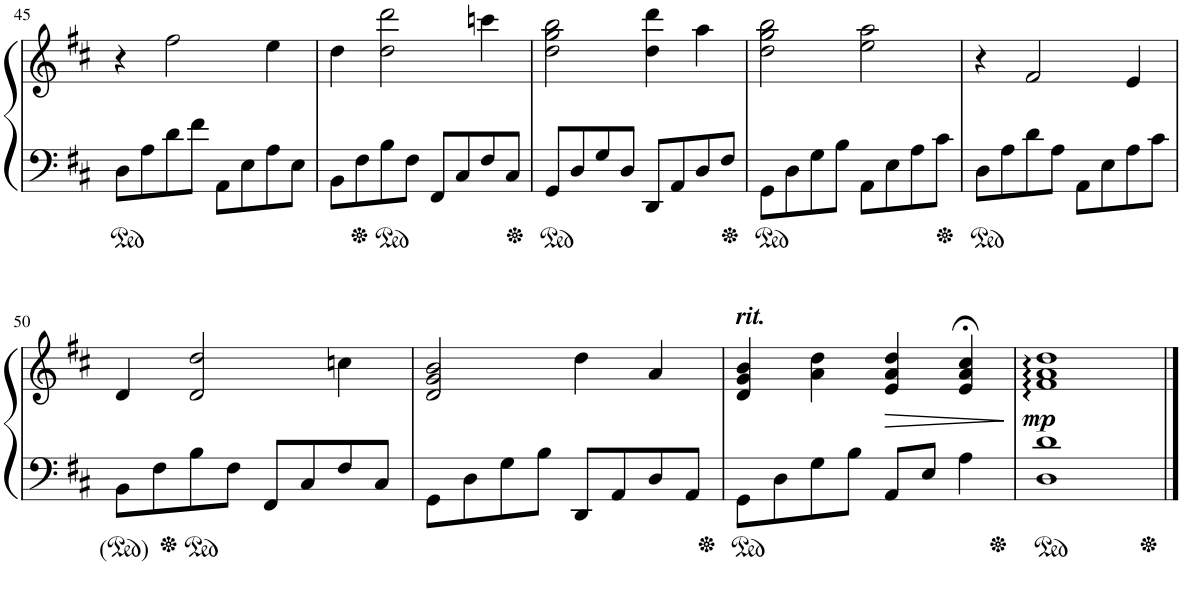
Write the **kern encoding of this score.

**kern	**kern	**dynam
*part1	*part1	*part1
*staff2	*staff1	*staff1/2
*I"Piano	*	*
*I'Pno.	*	*
!!LO:PB:g=z
*clefF4	*clefG2	*
*k[f#c#]	*k[f#c#]	*
*M4/4	*M4/4	*
=45	=45	=45
8D\L	4r	.
8A\	.	.
8d\	2ff#\	.
8f#\J	.	.
8AA\L	.	.
8E\	.	.
8A\	4ee\	.
8E\J	.	.
=46	=46	=46
8BB\L	4dd\	.
8F#\	.	.
8B\	2dd\ 2ddd\	.
8F#\J	.	.
8FF#/L	.	.
8C#/	.	.
8F#/	4cccn\	.
8C#/J	.	.
=47	=47	=47
8GG/L	2dd\ 2gg\ 2bb\	.
8D/	.	.
8G/	.	.
8D/J	.	.
8DD/L	4dd\ 4ddd\	.
8AA/	.	.
8D/	4aa\	.
8F#/J	.	.
=48	=48	=48
8GG\L	2dd\ 2gg\ 2bb\	.
8D\	.	.
8G\	.	.
8B\J	.	.
8AA\L	2ee\ 2aa\	.
8E\	.	.
8A\	.	.
8c#\J	.	.
=49	=49	=49
8D\L	4r	.
8A\	.	.
8d\	2f#/	.
8A\J	.	.
8AA\L	.	.
8E\	.	.
8A\	4e/	.
8c#\J	.	.
!!LO:LB:g=z
=50	=50	=50
8BB\L	4d/	.
8F#\	.	.
8B\	2d/ 2dd/	.
8F#\J	.	.
8FF#/L	.	.
8C#/	.	.
8F#/	4ccn\	.
8C#/J	.	.
=51	=51	=51
8GG\L	2d/ 2g/ 2b/	.
8D\	.	.
8G\	.	.
8B\J	.	.
8DD/L	4dd\	.
8AA/	.	.
8D/	4a/	.
8AA/J	.	.
=52	=52	=52
!	!LO:TX:a:Bi:t=rit.	!
8GG\L	4d/ 4g/ 4b/	.
8D\	.	.
8G\	4a\ 4dd\	.
8B\J	.	.
!	!	!LO:HP:b
8AA/L	4e/ 4a/ 4dd/	>
8E/J	.	.
4A\	4e/;< 4a/;< 4cc#/;<	.
.	.	]
=53	=53	=53
!	!	!LO:DY:b
1D 1d	1f#: 1a: 1dd:	mp
==	==	==
*-	*-	*-
